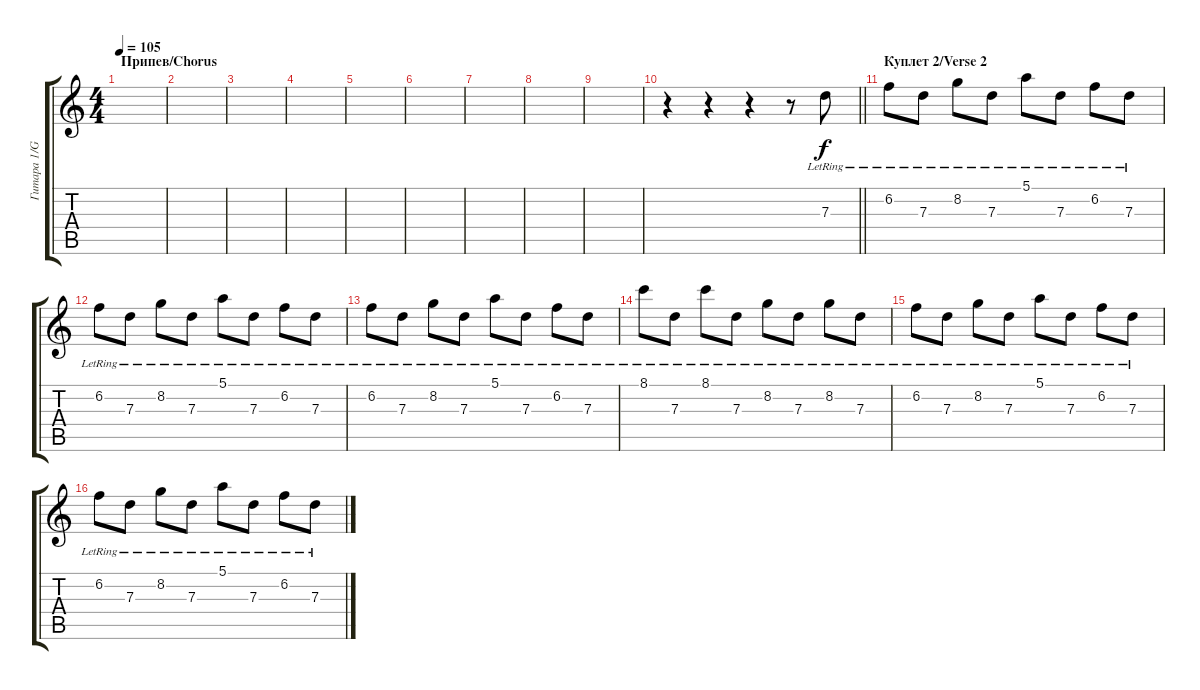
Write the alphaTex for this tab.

\track ("Гитара 1/Guitar 1" "Гитара 1/G") {instrument electricguitarclean}
\staff {score tabs}
\tuning (E4 B3 G3 D3 A2 E2) {hide}
\ts (4 4)
\section ("" "Припев/Chorus")
\tempo 105
\clef g2
\ks c
|
|
|
|
|
|
|
|
|
\barLineRight lightlight
r.4 r.4 r.4 r.8 7.3{lr}.8 |
\section ("" "Куплет 2/Verse 2")
6.2{lr}.8 7.3{lr}.8 8.2{lr}.8 7.3{lr}.8 5.1{lr}.8 7.3{lr}.8 6.2{lr}.8 7.3{lr}.8 |
6.2{lr}.8 7.3{lr}.8 8.2{lr}.8 7.3{lr}.8 5.1{lr}.8 7.3{lr}.8 6.2{lr}.8 7.3{lr}.8 |
6.2{lr}.8 7.3{lr}.8 8.2{lr}.8 7.3{lr}.8 5.1{lr}.8 7.3{lr}.8 6.2{lr}.8 7.3{lr}.8 |
8.1{lr}.8 7.3{lr}.8 8.1{lr}.8 7.3{lr}.8 8.2{lr}.8 7.3{lr}.8 8.2{lr}.8 7.3{lr}.8 |
6.2{lr}.8 7.3{lr}.8 8.2{lr}.8 7.3{lr}.8 5.1{lr}.8 7.3{lr}.8 6.2{lr}.8 7.3{lr}.8 |
6.2{lr}.8 7.3{lr}.8 8.2{lr}.8 7.3{lr}.8 5.1{lr}.8 7.3{lr}.8 6.2{lr}.8 7.3{lr}.8
